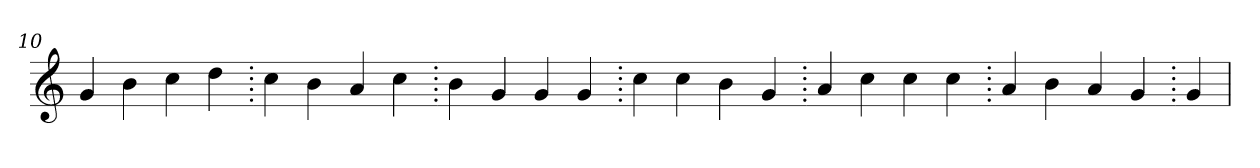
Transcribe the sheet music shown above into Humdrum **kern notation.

**kern
*part1
*staff1
*clefG2
=10.
4g
4b
4cc
4dd
=20.
4cc
4b
4a
4cc
=30.
4b
4g
4g
4g
=40.
4cc
4cc
4b
4g
=50.
4a
4cc
4cc
4cc
=60.
4a
4b
4a
4g
=70.
4g
=
*-
